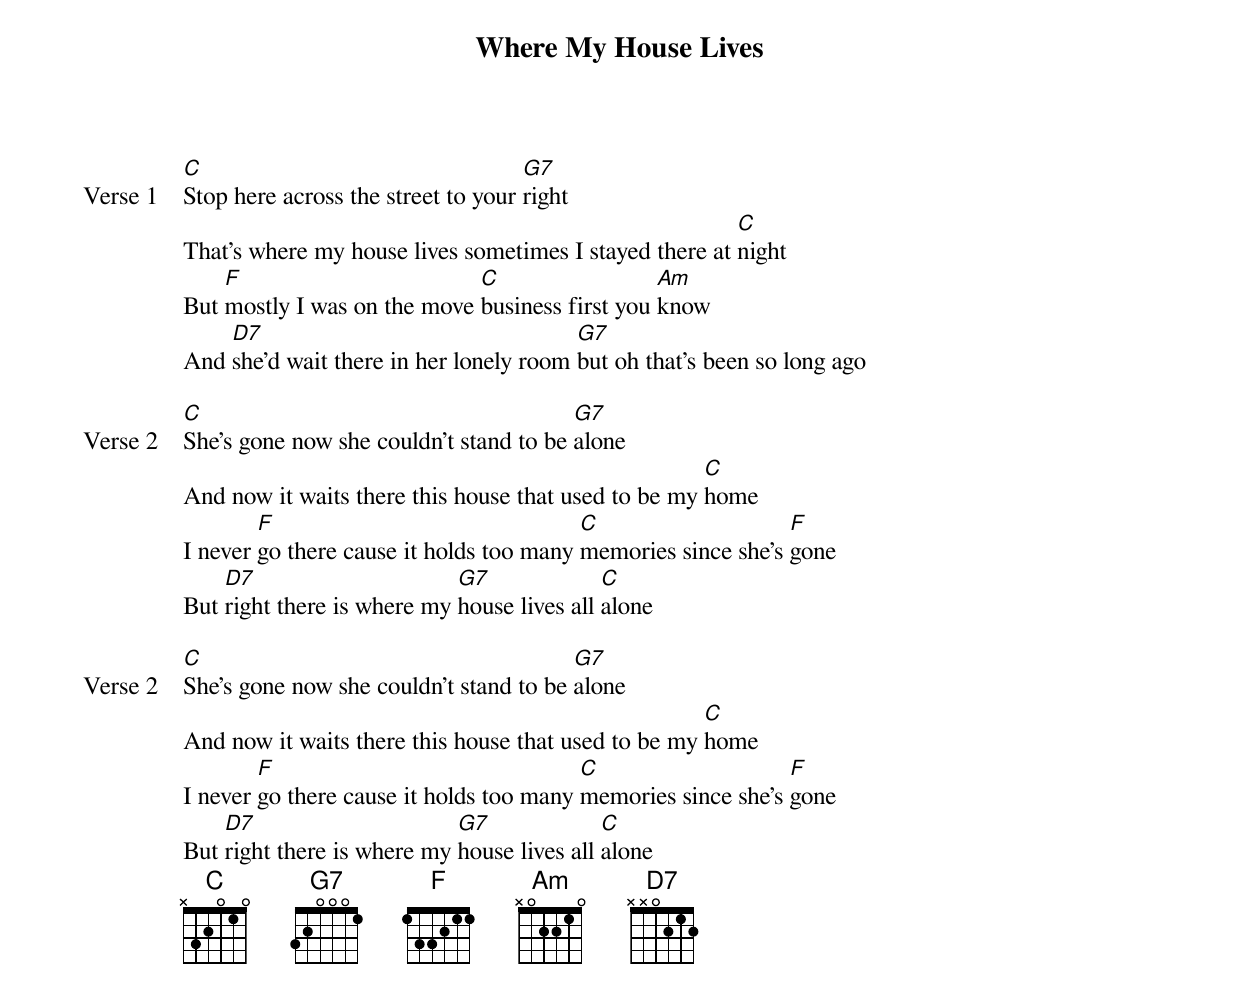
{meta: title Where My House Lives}
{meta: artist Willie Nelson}
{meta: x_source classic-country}
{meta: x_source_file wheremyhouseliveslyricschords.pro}
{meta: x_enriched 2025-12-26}

{start_of_verse: Verse 1}
[C]Stop here across the street to your [G7]right
That's where my house lives sometimes I stayed there at [C]night
But [F]mostly I was on the move [C]business first you [Am]know
And [D7]she'd wait there in her lonely room [G7]but oh that's been so long ago
{end_of_verse}

{start_of_verse: Verse 2}
[C]She's gone now she couldn't stand to be [G7]alone
And now it waits there this house that used to be my [C]home
I never [F]go there cause it holds too many [C]memories since she's [F]gone
But [D7]right there is where my [G7]house lives all [C]alone
{end_of_verse}

{start_of_verse: Verse 2}
[C]She's gone now she couldn't stand to be [G7]alone
And now it waits there this house that used to be my [C]home
I never [F]go there cause it holds too many [C]memories since she's [F]gone
But [D7]right there is where my [G7]house lives all [C]alone
{end_of_verse}
